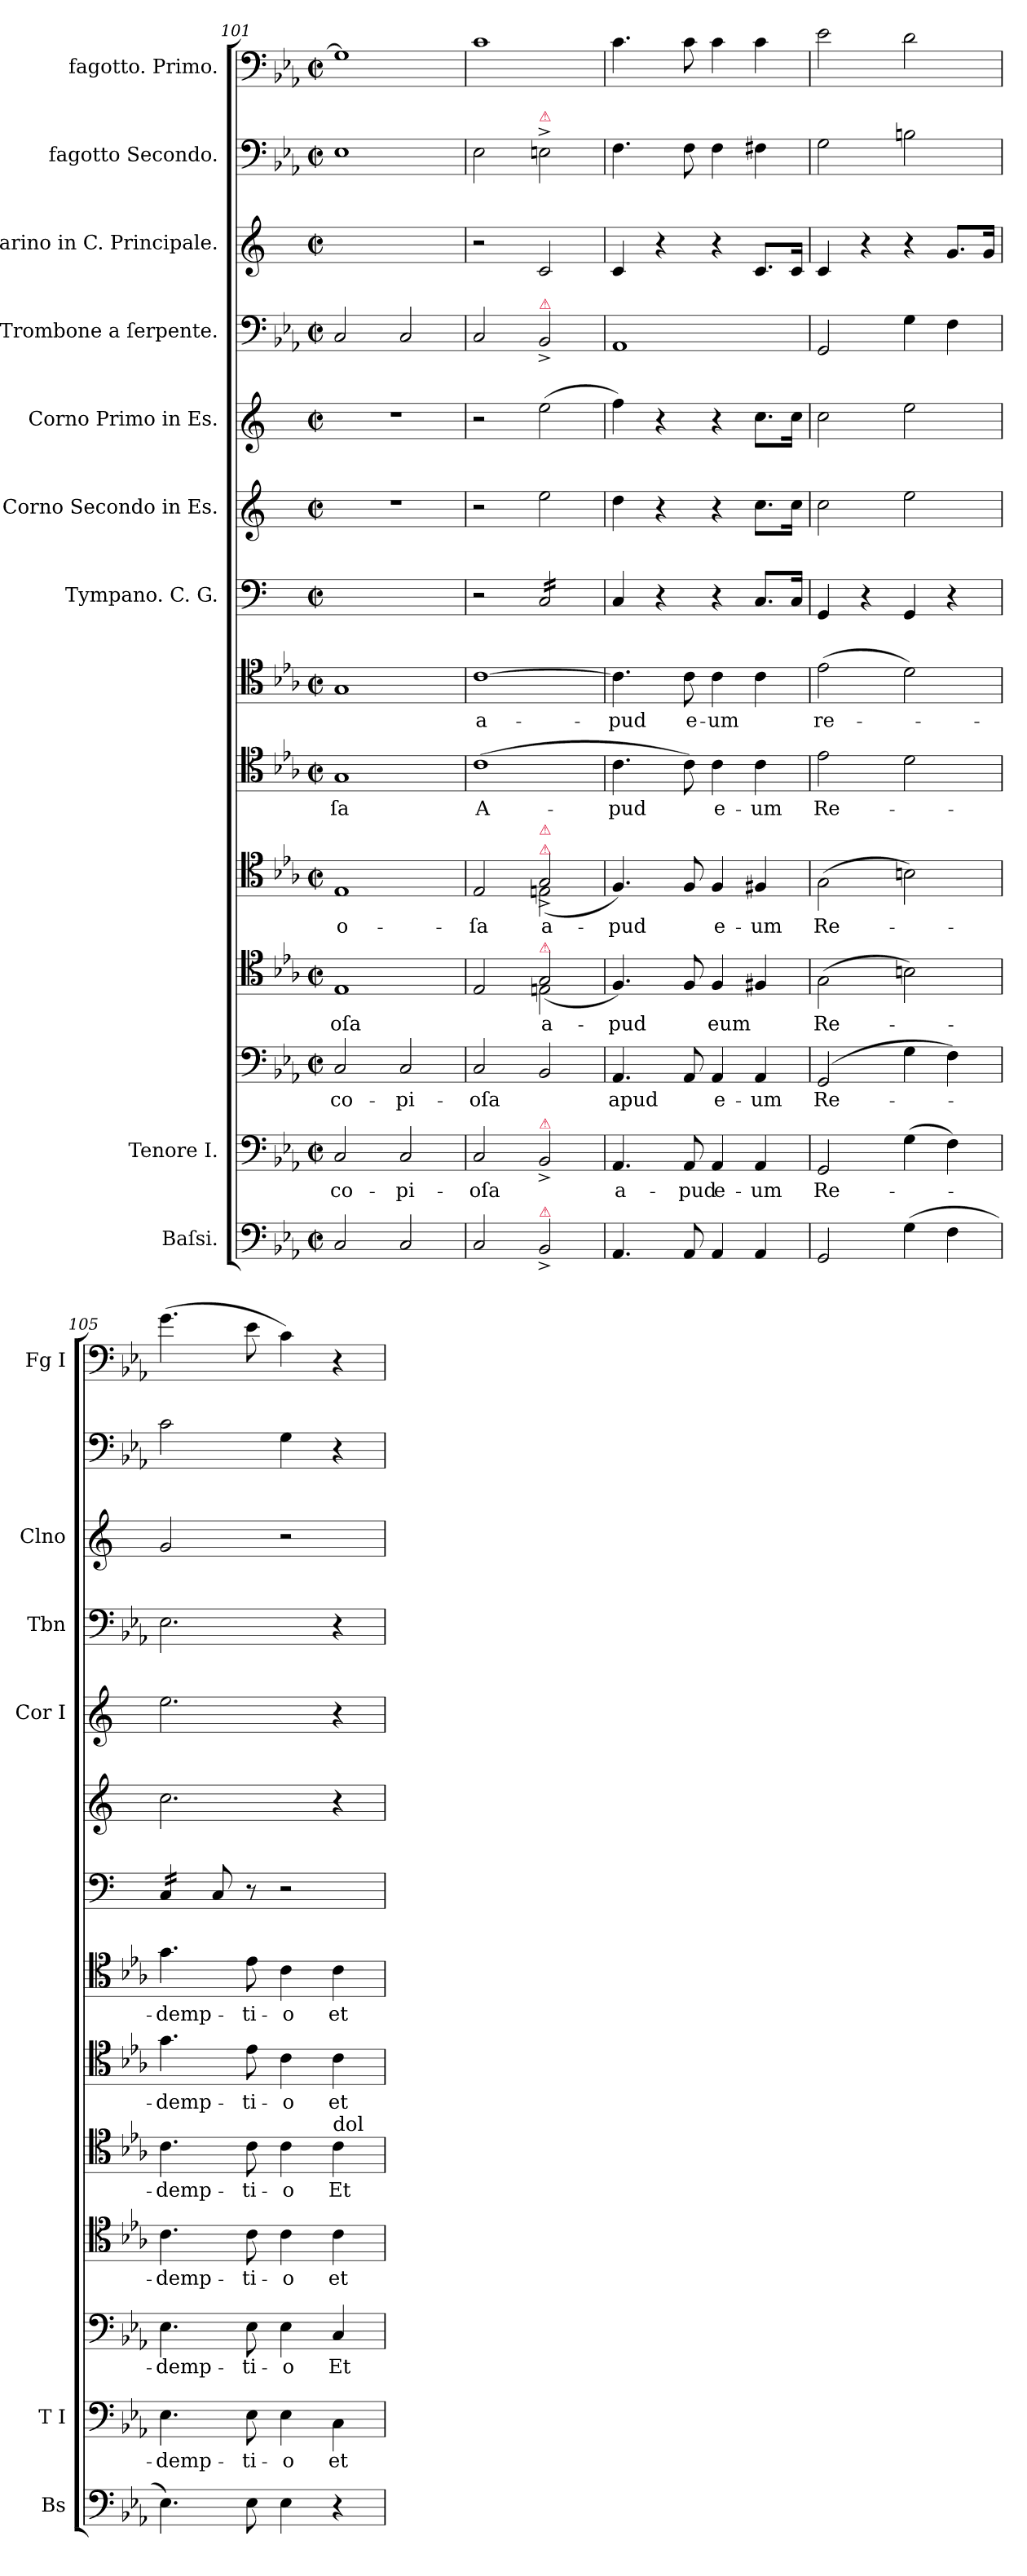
**kern	**kern	**text	**kern	**text	**kern	**text	**kern	**text	**kern	**text	**kern	**text	**kern	**kern	**kern	**kern	**kern	**kern	**kern
*part9	*part8	*part8	*part8	*part8	*part8	*part8	*part8	*part8	*part8	*part8	*part8	*part8	*part7	*part6	*part5	*part4	*part3	*part2	*part1
*staff14	*staff13	*staff13	*staff12	*staff12	*staff11	*staff11	*staff10	*staff10	*staff9	*staff9	*staff8	*staff8	*staff7	*staff6	*staff5	*staff4	*staff3	*staff2	*staff1
*I"Baſsi.	*I"Tenore I.	*	*	*	*	*	*	*	*	*	*	*	*I"Tympano. C. G.	*I"Corno Secondo in Es.	*I"Corno Primo in Es.	*I"Trombone a ſerpente.	*I"Clarino in C. Principale.	*I"fagotto Secondo.	*I"fagotto. Primo.
*I'Bs	*I'T I	*	*	*	*	*	*	*	*	*	*	*	*	*	*I'Cor I	*I'Tbn	*I'Clno	*	*I'Fg I
*clefF4	*clefF4	*	*clefF4	*	*clefC4	*	*clefC4	*	*clefC4	*	*clefC4	*	*clefF4	*clefG2	*clefG2	*clefF4	*clefG2	*clefF4	*clefF4
*	*	*	*	*	*	*	*	*	*	*	*	*	*	*ITrd5c9	*ITrd5c9	*	*	*	*
*k[b-e-a-]	*k[b-e-a-]	*	*k[b-e-a-]	*	*k[b-e-a-]	*	*k[b-e-a-]	*	*k[b-e-a-]	*	*k[b-e-a-]	*	*k[]	*k[b-e-a-]	*k[b-e-a-]	*k[b-e-a-]	*k[]	*k[b-e-a-]	*k[b-e-a-]
*c:	*c:	*	*c:	*	*c:	*	*c:	*	*c:	*	*c:	*	*	*c:	*c:	*c:	*	*c:	*c:
*M2/2	*M2/2	*	*M2/2	*	*M2/2	*	*M2/2	*	*M2/2	*	*M2/2	*	*M2/2	*M2/2	*M2/2	*M2/2	*M2/2	*M2/2	*M2/2
*met(c|)	*met(c|)	*	*met(c|)	*	*met(c|)	*	*met(c|)	*	*met(c|)	*	*met(c|)	*	*met(c|)	*met(c|)	*met(c|)	*met(c|)	*met(c|)	*met(c|)	*met(c|)
=101	=101	=101	=101	=101	=101	=101	=101	=101	=101	=101	=101	=101	=101	=101	=101	=101	=101	=101	=101
2C/	2C/	co-	2C/	co-	1E-/	-oſa	1E-/	-o-	1G/	-ſa	1G/	.	1ryy	1r	1r	2C/	1ryy	1E-\	1G\]
2C/	2C/	-pi-	2C/	-pi-	.	.	.	.	.	.	.	.	.	.	.	2C/	.	.	.
=102	=102	=102	=102	=102	=102	=102	=102	=102	=102	=102	=102	=102	=102	=102	=102	=102	=102	=102	=102
*	*	*	*	*	*^	*	*^	*	*	*	*	*	*	*	*	*	*	*	*
2C/	2C/	-oſa	2C/	-oſa	2E-/	2ryy	.	2E-/	2ryy	-ſa	(>1c\	A-	[1c\	a-	2r	2r	2r	2C/	2r	2E-\	1c\
!	!	!	!	!	!	!	!	!	!	!	!	!	!	!	!	!	!	!	!	!LO:TX:a:color=crimson:t=⚠	!
!	!	!	!	!	!	!	!	!	!	!	!	!	!	!	!	!	!	!LO:TX:a:color=crimson:t=⚠	!	!	!
!	!	!	!	!	!	!	!	!LO:TX:a:color=crimson:t=⚠	!	!	!	!	!	!	!	!	!	!	!	!	!
!	!	!	!	!	!	!	!	!LO:TX:a:color=crimson:t=⚠	!	!	!	!	!	!	!	!	!	!	!	!	!
!	!	!	!	!	!LO:TX:a:color=crimson:t=⚠	!	!	!	!	!	!	!	!	!	!	!	!	!	!	!	!
!	!LO:TX:a:color=crimson:t=⚠	!	!	!	!	!	!	!	!	!	!	!	!	!	!	!	!	!	!	!	!
!LO:TX:a:color=crimson:t=⚠	!	!	!	!	!	!	!	!	!	!	!	!	!	!	!	!	!	!	!	!	!
*	*	*	*	*	*	*	*	*	*	*	*	*	*	*	*tremolo	*	*	*	*	*	*
2BB-^>/	2BB-^>/	.	2BB-/	.	2En\	(>2G/	a-	2En\	(>2G^>/	a-	.	.	.	.	16C/LL	2g\	(>2g\	2BB-^>/	2c/	2En^\	.
.	.	.	.	.	.	.	.	.	.	.	.	.	.	.	16C/	.	.	.	.	.	.
.	.	.	.	.	.	.	.	.	.	.	.	.	.	.	16C/	.	.	.	.	.	.
.	.	.	.	.	.	.	.	.	.	.	.	.	.	.	16C/	.	.	.	.	.	.
.	.	.	.	.	.	.	.	.	.	.	.	.	.	.	16C/	.	.	.	.	.	.
.	.	.	.	.	.	.	.	.	.	.	.	.	.	.	16C/	.	.	.	.	.	.
.	.	.	.	.	.	.	.	.	.	.	.	.	.	.	16C/	.	.	.	.	.	.
.	.	.	.	.	.	.	.	.	.	.	.	.	.	.	16C/JJ	.	.	.	.	.	.
*	*	*	*	*	*	*	*	*	*	*	*	*	*	*	*Xtremolo	*	*	*	*	*	*
*	*	*	*	*	*v	*v	*	*	*	*	*	*	*	*	*	*	*	*	*	*	*
*	*	*	*	*	*	*	*v	*v	*	*	*	*	*	*	*	*	*	*	*	*
=103	=103	=103	=103	=103	=103	=103	=103	=103	=103	=103	=103	=103	=103	=103	=103	=103	=103	=103	=103
4.AA-/	4.AA-/	a-	4.AA-/	apud	4.F/)	-pud	4.F/)	-pud	4.c\	-pud	4.c\]	-pud	4C/	4f\	4a-\)	1AA-/	4c/	4.F\	4.c\
.	.	.	.	.	.	.	.	.	.	.	.	.	4r	4r	4r	.	4r	.	.
8AA-/	8AA-/	-pud	8AA-/	.	8F/	.	8F/	.	8c\)	.	8c\	e-	.	.	.	.	.	8F\	8c\
4AA-/	4AA-/	e-	4AA-/	e-	4F/	eum	4F/	e-	4c\	e-	4c\	-um	4r	4r	4r	.	4r	4F\	4c\
4AA-/	4AA-/	-um	4AA-/	-um	4F#X/	.	4F#X/	-um	4c\	-um	4c\	.	8.C/L	8.e-\L	8.e-\L	.	8.c/L	4F#X\	4c\
.	.	.	.	.	.	.	.	.	.	.	.	.	16C/Jk	16e-\Jk	16e-\Jk	.	16c/Jk	.	.
=104	=104	=104	=104	=104	=104	=104	=104	=104	=104	=104	=104	=104	=104	=104	=104	=104	=104	=104	=104
2GG/	2GG/	Re-	(>2GG/	Re-	(>2G\	Re-	(>2G\	Re-	2e-\	Re-	(>2e-\	re-	4GG/	2e-\	2e-\	2GG/	4c/	2G\	2e-\
.	.	.	.	.	.	.	.	.	.	.	.	.	4r	.	.	.	4r	.	.
(>4G\	(>4G\	.	4G\	.	2Bn\)	.	2Bn\)	.	2d\	.	2d\)	.	4GG/	2g\	2g\	4G\	4r	2Bn\	2d\
4F\	4F\)	.	4F\)	.	.	.	.	.	.	.	.	.	4r	.	.	4F\	8.g/L	.	.
.	.	.	.	.	.	.	.	.	.	.	.	.	.	.	.	.	16g/Jk	.	.
=105	=105	=105	=105	=105	=105	=105	=105	=105	=105	=105	=105	=105	=105	=105	=105	=105	=105	=105	=105
*	*	*	*	*	*	*	*	*	*	*	*	*	*tremolo	*	*	*	*	*	*
4.E-\)	4.E-\	-demp-	4.E-\	-demp-	4.c\	-demp-	4.c\	-demp-	4.g\	-demp-	4.g\	-demp-	16C/LL	2.e-\	2.g\	2.E-\	2g/	2c\	(>4.g\
.	.	.	.	.	.	.	.	.	.	.	.	.	16C/	.	.	.	.	.	.
.	.	.	.	.	.	.	.	.	.	.	.	.	16C/	.	.	.	.	.	.
.	.	.	.	.	.	.	.	.	.	.	.	.	16C/JJ	.	.	.	.	.	.
*	*	*	*	*	*	*	*	*	*	*	*	*	*Xtremolo	*	*	*	*	*	*
.	.	.	.	.	.	.	.	.	.	.	.	.	8C/	.	.	.	.	.	.
8E-\	8E-\	-ti-	8E-\	-ti-	8c\	-ti-	8c\	-ti-	8e-\	-ti-	8e-\	-ti-	8r	.	.	.	.	.	8e-\
4E-\	4E-\	-o	4E-\	-o	4c\	-o	4c\	-o	4c\	-o	4c\	-o	2r	.	.	.	2r	4G\	4c\)
!	!	!	!	!	!	!	!LO:TX:a:t=dol	!	!	!	!	!	!	!	!	!	!	!	!
4r	4C\	et	4C/	Et	4c\	et	4c\	Et	4c\	et	4c\	et	.	4r	4r	4r	.	4r	4r
=	=	=	=	=	=	=	=	=	=	=	=	=	=	=	=	=	=	=	=
*-	*-	*-	*-	*-	*-	*-	*-	*-	*-	*-	*-	*-	*-	*-	*-	*-	*-	*-	*-
